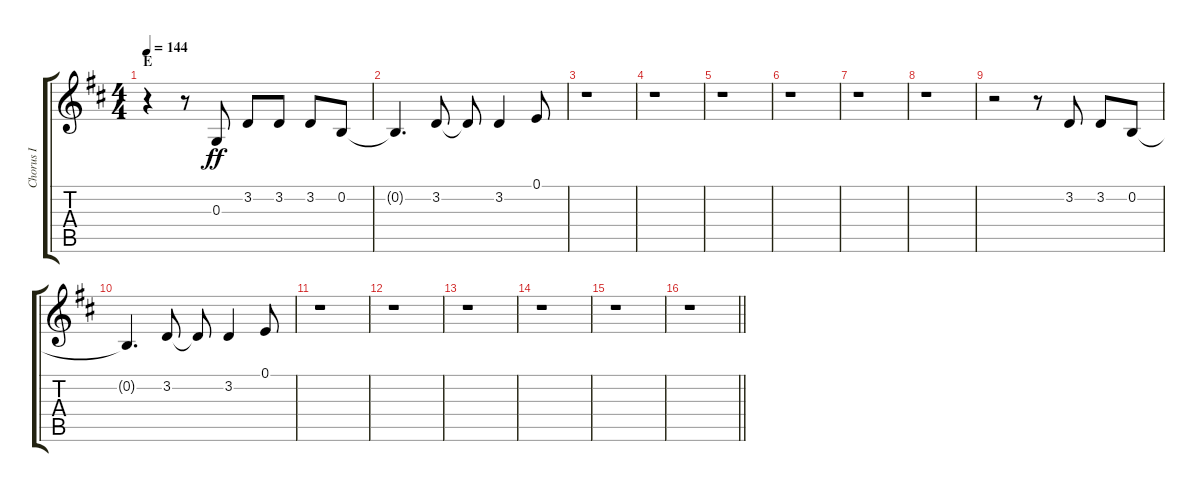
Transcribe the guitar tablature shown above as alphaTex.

\track ("Chorus I" "Chorus I") {instrument voiceoohs}
\staff {score tabs}
\tuning (E4 B3 G3 D3 A2 E2) {hide}
\ts (4 4)
\section ("" "E")
\tempo 144
\clef g2
\ks d
r.4{dy ff} r.8 0.3.8 3.2.8 3.2.8 3.2.8 0.2.8 |
0.2{t}.4{d} 3.2.8 3.2{t}.8 3.2.4 0.1.8 |
r.1 |
r.1 |
r.1 |
r.1 |
r.1 |
r.1 |
r.2 r.8 3.2.8 3.2.8 0.2.8 |
0.2{t}.4{d} 3.2.8 3.2{t}.8 3.2.4 0.1.8 |
r.1 |
r.1 |
r.1 |
r.1 |
r.1 |
\barLineRight lightlight
r.1
